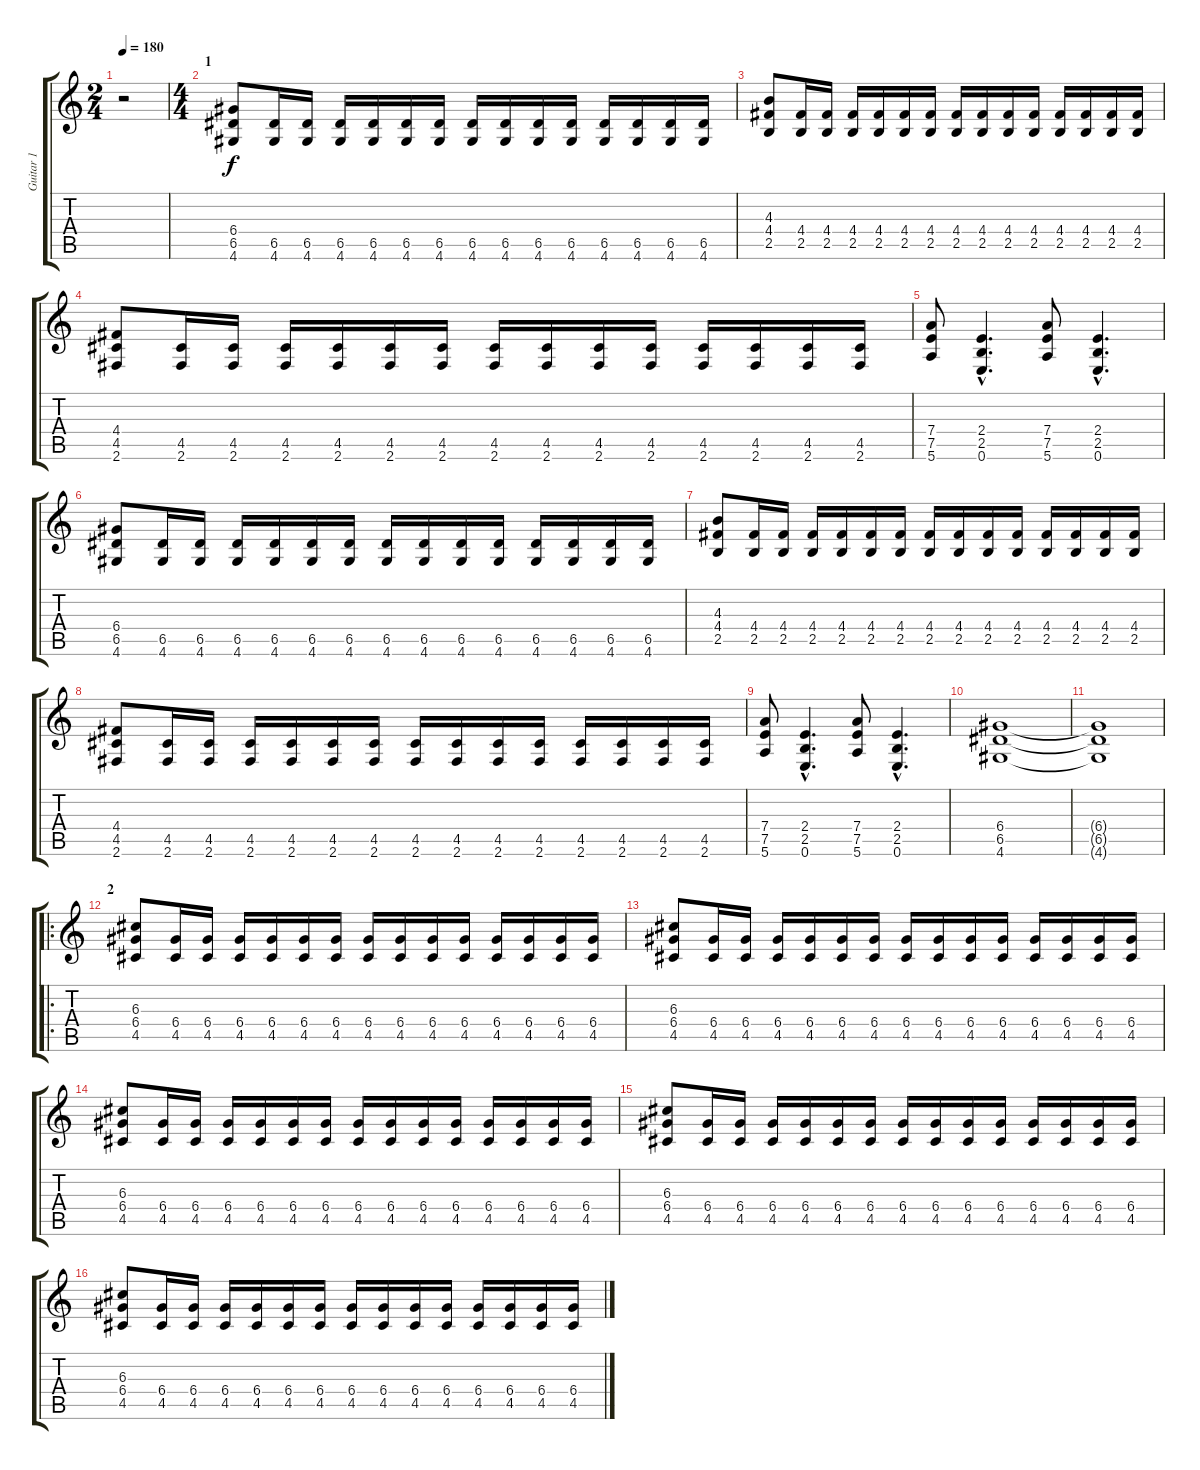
\track ("Guitar 1" "Guitar 1") {instrument distortionguitar}
\staff {score tabs}
\tuning (E4 B3 G3 D3 A2 E2) {hide}
\ts (2 4)
\tempo 180
\clef g2
\ks c
r.2{dy f instrument distortionguitar} |
\ts (4 4)
\section ("" "1")
(6.4 6.5 4.6).8 (6.5 4.6).16 (6.5 4.6).16 (6.5 4.6).16 (6.5 4.6).16 (6.5 4.6).16 (6.5 4.6).16 (6.5 4.6).16 (6.5 4.6).16 (6.5 4.6).16 (6.5 4.6).16 (6.5 4.6).16 (6.5 4.6).16 (6.5 4.6).16 (6.5 4.6).16 |
(4.3 4.4 2.5).8 (4.4 2.5).16 (4.4 2.5).16 (4.4 2.5).16 (4.4 2.5).16 (4.4 2.5).16 (4.4 2.5).16 (4.4 2.5).16 (4.4 2.5).16 (4.4 2.5).16 (4.4 2.5).16 (4.4 2.5).16 (4.4 2.5).16 (4.4 2.5).16 (4.4 2.5).16 |
(4.4 4.5 2.6).8 (4.5 2.6).16 (4.5 2.6).16 (4.5 2.6).16 (4.5 2.6).16 (4.5 2.6).16 (4.5 2.6).16 (4.5 2.6).16 (4.5 2.6).16 (4.5 2.6).16 (4.5 2.6).16 (4.5 2.6).16 (4.5 2.6).16 (4.5 2.6).16 (4.5 2.6).16 |
(7.4 7.5 5.6).8 (2.4{hac} 2.5{hac} 0.6{hac}).4{d} (7.4 7.5 5.6).8 (2.4{hac} 2.5{hac} 0.6{hac}).4{d} |
(6.4 6.5 4.6).8 (6.5 4.6).16 (6.5 4.6).16 (6.5 4.6).16 (6.5 4.6).16 (6.5 4.6).16 (6.5 4.6).16 (6.5 4.6).16 (6.5 4.6).16 (6.5 4.6).16 (6.5 4.6).16 (6.5 4.6).16 (6.5 4.6).16 (6.5 4.6).16 (6.5 4.6).16 |
(4.3 4.4 2.5).8 (4.4 2.5).16 (4.4 2.5).16 (4.4 2.5).16 (4.4 2.5).16 (4.4 2.5).16 (4.4 2.5).16 (4.4 2.5).16 (4.4 2.5).16 (4.4 2.5).16 (4.4 2.5).16 (4.4 2.5).16 (4.4 2.5).16 (4.4 2.5).16 (4.4 2.5).16 |
(4.4 4.5 2.6).8 (4.5 2.6).16 (4.5 2.6).16 (4.5 2.6).16 (4.5 2.6).16 (4.5 2.6).16 (4.5 2.6).16 (4.5 2.6).16 (4.5 2.6).16 (4.5 2.6).16 (4.5 2.6).16 (4.5 2.6).16 (4.5 2.6).16 (4.5 2.6).16 (4.5 2.6).16 |
(7.4 7.5 5.6).8 (2.4{hac} 2.5{hac} 0.6{hac}).4{d} (7.4 7.5 5.6).8 (2.4{hac} 2.5{hac} 0.6{hac}).4{d} |
(6.4 6.5 4.6).1 |
(6.4{t} 6.5{t} 4.6{t}).1 |
\ro
\section ("" "2")
(6.3 6.4 4.5).8 (6.4 4.5).16 (6.4 4.5).16 (6.4 4.5).16 (6.4 4.5).16 (6.4 4.5).16 (6.4 4.5).16 (6.4 4.5).16 (6.4 4.5).16 (6.4 4.5).16 (6.4 4.5).16 (6.4 4.5).16 (6.4 4.5).16 (6.4 4.5).16 (6.4 4.5).16 |
(6.3 6.4 4.5).8 (6.4 4.5).16 (6.4 4.5).16 (6.4 4.5).16 (6.4 4.5).16 (6.4 4.5).16 (6.4 4.5).16 (6.4 4.5).16 (6.4 4.5).16 (6.4 4.5).16 (6.4 4.5).16 (6.4 4.5).16 (6.4 4.5).16 (6.4 4.5).16 (6.4 4.5).16 |
(6.3 6.4 4.5).8 (6.4 4.5).16 (6.4 4.5).16 (6.4 4.5).16 (6.4 4.5).16 (6.4 4.5).16 (6.4 4.5).16 (6.4 4.5).16 (6.4 4.5).16 (6.4 4.5).16 (6.4 4.5).16 (6.4 4.5).16 (6.4 4.5).16 (6.4 4.5).16 (6.4 4.5).16 |
(6.3 6.4 4.5).8 (6.4 4.5).16 (6.4 4.5).16 (6.4 4.5).16 (6.4 4.5).16 (6.4 4.5).16 (6.4 4.5).16 (6.4 4.5).16 (6.4 4.5).16 (6.4 4.5).16 (6.4 4.5).16 (6.4 4.5).16 (6.4 4.5).16 (6.4 4.5).16 (6.4 4.5).16 |
(6.3 6.4 4.5).8 (6.4 4.5).16 (6.4 4.5).16 (6.4 4.5).16 (6.4 4.5).16 (6.4 4.5).16 (6.4 4.5).16 (6.4 4.5).16 (6.4 4.5).16 (6.4 4.5).16 (6.4 4.5).16 (6.4 4.5).16 (6.4 4.5).16 (6.4 4.5).16 (6.4 4.5).16
